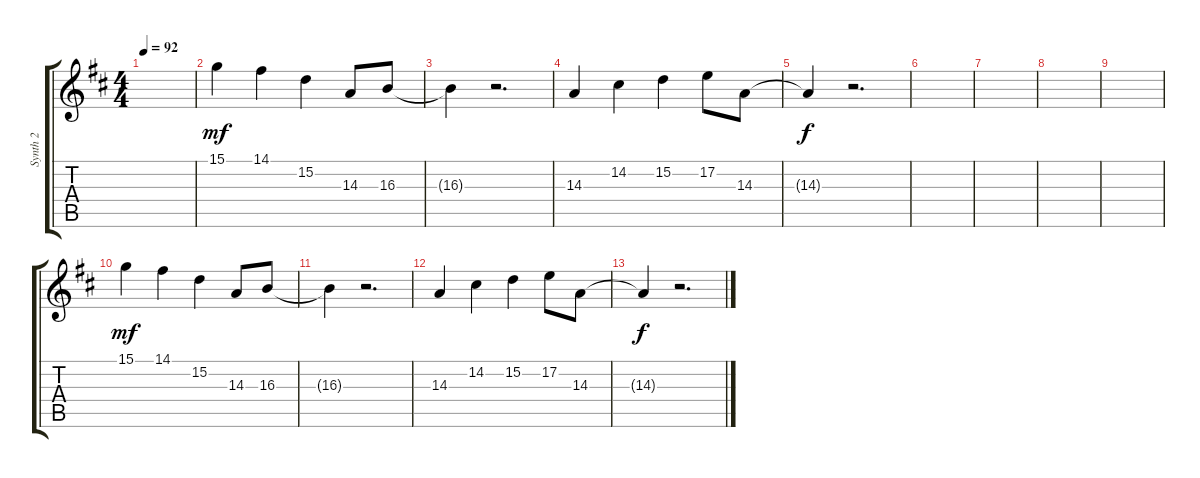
\track ("Synth 2" "Synth 2") {instrument pad3polysynth}
\staff {score tabs}
\tuning (E4 B3 G3 D3 A2 E2) {hide}
\ts (4 4)
\tempo 92
\clef g2
\ks d
|
15.1.4{dy mf} 14.1.4 15.2.4 14.3.8 16.3.8 |
16.3{t}.4 r.2{d} |
14.3.4 14.2.4 15.2.4 17.2.8 14.3.8 |
14.3{t}.4{dy f} r.2{d} |
|
|
|
|
15.1.4{dy mf} 14.1.4 15.2.4 14.3.8 16.3.8 |
16.3{t}.4 r.2{d} |
14.3.4 14.2.4 15.2.4 17.2.8 14.3.8 |
14.3{t}.4{dy f} r.2{d}
